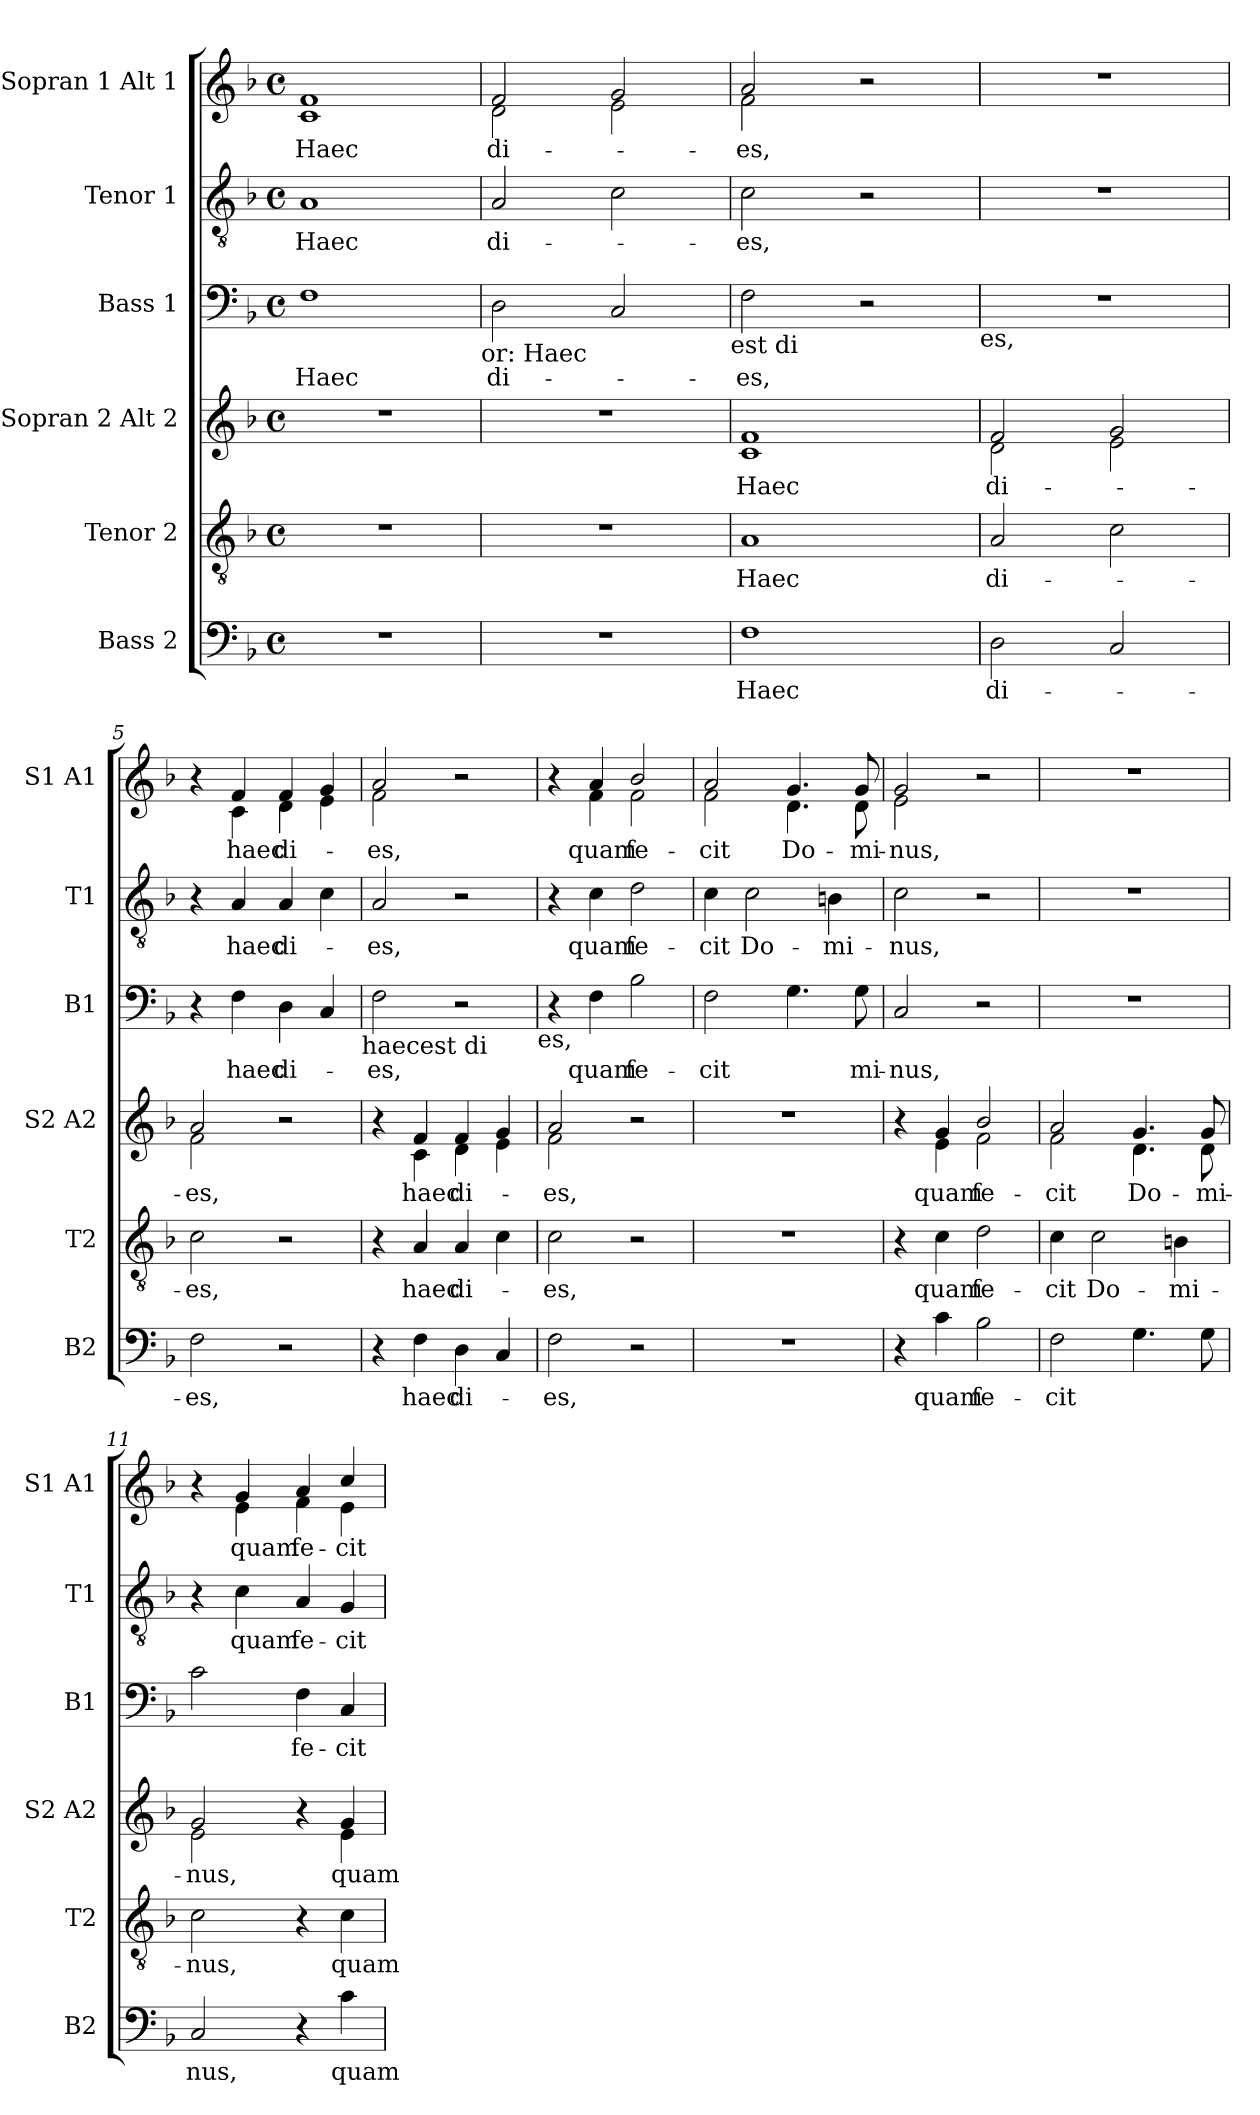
**kern	**text	**kern	**text	**kern	**text	**kern	**text	**kern	**text	**kern	**text
*part6	*part6	*part5	*part5	*part4	*part4	*part3	*part3	*part2	*part2	*part1	*part1
*staff6	*staff6	*staff5	*staff5	*staff4	*staff4	*staff3	*staff3	*staff2	*staff2	*staff1	*staff1
*I"Bass 2	*	*I"Tenor 2	*	*I"Sopran 2  Alt 2	*	*I"Bass 1	*	*I"Tenor 1	*	*I"Sopran 1  Alt 1	*
*I'B2	*	*I'T2	*	*I'S2  A2	*	*I'B1	*	*I'T1	*	*I'S1  A1	*
!!LO:PB:g=z
*stria5	*	*stria5	*	*stria5	*	*stria5	*	*stria5	*	*stria5	*
*clefF4	*	*clefGv2	*	*clefG2	*	*clefF4	*	*clefGv2	*	*clefG2	*
*k[b-]	*	*k[b-]	*	*k[b-]	*	*k[b-]	*	*k[b-]	*	*k[b-]	*
*F:	*	*F:	*	*F:	*	*F:	*	*F:	*	*F:	*
*M4/4	*	*M4/4	*	*M4/4	*	*M4/4	*	*M4/4	*	*M4/4	*
*met(c)	*	*met(c)	*	*met(c)	*	*met(c)	*	*met(c)	*	*met(c)	*
=1	=1	=1	=1	=1	=1	=1	=1	=1	=1	=1	=1
!	!	!	!	!	!	!	!LO:LY:a:cj	!	!LO:LY:b:cj	!	!LO:LY:b:cj
1r	.	1r	.	1r	.	1F	Haec	1A	Haec	1f 1c	Haec
!	!	!	!	!	!	!LO:TX:b:t=or&colon; Haec	!	!	!	!	!
=2	=2	=2	=2	=2	=2	=2	=2	=2	=2	=2	=2
!	!	!	!	!	!	!	!LO:LY:a:cj	!	!LO:LY:b:cj	!	!LO:LY:b:cj
*	*	*	*	*	*	*	*	*	*	*^	*
1r	.	1r	.	1r	.	2D\	di-	2A/	di-	2f/	2d\	di-
.	.	.	.	.	.	2C/	.	2c\	.	2g/	2e\	.
!	!	!	!	!	!	!LO:TX:b:t=est di	!	!	!	!	!	!
=3	=3	=3	=3	=3	=3	=3	=3	=3	=3	=3	=3	=3
!	!LO:LY:a:cj	!	!LO:LY:b:cj	!	!LO:LY:b:cj	!	!LO:LY:a:cj	!	!LO:LY:b:cj	!	!	!LO:LY:b:cj
1F	Haec	1A	Haec	1f 1c	Haec	2F\	-es,	2c\	-es,	2a/	2f\	-es,
.	.	.	.	.	.	2r	.	2r	.	2r	2ryy	.
!	!	!	!	!	!	!LO:TX:b:t=es,	!	!	!	!	!	!
=4	=4	=4	=4	=4	=4	=4	=4	=4	=4	=4	=4	=4
!	!LO:LY:a:cj	!	!LO:LY:b:cj	!	!LO:LY:b:cj	!	!	!	!	!	!	!
*	*	*	*	*^	*	*	*	*	*	*v	*v	*
2D\	di-	2A/	di-	2f/	2d\	di-	1r	.	1r	.	1r	.
2C/	.	2c\	.	2g/	2e\	.	.	.	.	.	.	.
=5	=5	=5	=5	=5	=5	=5	=5	=5	=5	=5	=5	=5
!	!LO:LY:a:cj	!	!LO:LY:b:cj	!	!	!LO:LY:b:cj	!	!	!	!	!	!
*	*	*	*	*	*	*	*	*	*	*	*^	*
2F\	-es,	2c\	-es,	2a/	2f\	-es,	4r	.	4r	.	4r	4ryy	.
!	!	!	!	!	!	!	!	!LO:LY:a:cj	!	!LO:LY:b:cj	!	!	!LO:LY:b:cj
.	.	.	.	.	.	.	4F\	haec	4A/	haec	4f/	4c\	haec
!	!	!	!	!	!	!	!	!LO:LY:a:cj	!	!LO:LY:b:cj	!	!	!LO:LY:b:cj
2r	.	2r	.	2r	2ryy	.	4D\	di-	4A/	di-	4f/	4d\	di-
.	.	.	.	.	.	.	4C/	.	4c\	.	4g/	4e\	.
!	!	!	!	!	!	!	!LO:TX:b:t=haecest di	!	!	!	!	!	!
=6	=6	=6	=6	=6	=6	=6	=6	=6	=6	=6	=6	=6	=6
!	!	!	!	!	!	!	!	!LO:LY:a:cj	!	!LO:LY:b:cj	!	!	!LO:LY:b:cj
4r	.	4r	.	4r	4ryy	.	2F\	-es,	2A/	-es,	2a/	2f\	-es,
!	!LO:LY:a:cj	!	!LO:LY:b:cj	!	!	!LO:LY:b:cj	!	!	!	!	!	!	!
4F\	haec	4A/	haec	4f/	4c\	haec	.	.	.	.	.	.	.
!	!LO:LY:a:cj	!	!LO:LY:b:cj	!	!	!LO:LY:b:cj	!	!	!	!	!	!	!
4D\	di-	4A/	di-	4f/	4d\	di-	2r	.	2r	.	2r	2ryy	.
4C/	.	4c\	.	4g/	4e\	.	.	.	.	.	.	.	.
!	!	!	!	!	!	!	!LO:TX:b:t=es,	!	!	!	!	!	!
=7	=7	=7	=7	=7	=7	=7	=7	=7	=7	=7	=7	=7	=7
!	!LO:LY:a:cj	!	!LO:LY:b:cj	!	!	!LO:LY:b:cj	!	!	!	!	!	!	!
2F\	-es,	2c\	-es,	2a/	2f\	-es,	4r	.	4r	.	4r	4ryy	.
!	!	!	!	!	!	!	!	!LO:LY:a:cj	!	!LO:LY:b:cj	!	!	!LO:LY:b:cj
.	.	.	.	.	.	.	4F\	quam	4c\	quam	4a/	4f\	quam
!	!	!	!	!	!	!	!	!LO:LY:a:cj	!	!LO:LY:b:cj	!	!	!LO:LY:b:cj
2r	.	2r	.	2r	2ryy	.	2B-\	fe-	2d\	fe-	2b-/	2f\	fe-
=8	=8	=8	=8	=8	=8	=8	=8	=8	=8	=8	=8	=8	=8
!	!	!	!	!	!	!	!	!LO:LY:a:cj	!	!LO:LY:b:cj	!	!	!LO:LY:b:cj
*	*	*	*	*v	*v	*	*	*	*	*	*	*	*
1r	.	1r	.	1r	.	2F\	-cit	4c\	-cit	2a/	2f\	-cit
!	!	!	!	!	!	!	!	!	!LO:LY:b	!	!	!
.	.	.	.	.	.	.	.	2c\	Do-	.	.	.
!	!	!	!	!	!	!	!	!	!	!	!	!LO:LY:b:cj
.	.	.	.	.	.	4.G\	.	.	.	4.g/	4.d\	Do-
!	!	!	!	!	!	!	!	!	!LO:LY:b:cj	!	!	!
.	.	.	.	.	.	.	.	4Bn\	-mi-	.	.	.
!	!	!	!	!	!	!	!LO:LY:a:cj	!	!	!	!	!LO:LY:b:cj
.	.	.	.	.	.	8G\	mi-	.	.	8g/	8d\	-mi-
!!LO:LB:g=z	!!
=9	=9	=9	=9	=9	=9	=9	=9	=9	=9	=9	=9	=9
*	*	*	*	*^	*	*	*	*	*	*	*	*
!	!	!	!	!	!	!	!	!LO:LY:a:cj	!	!LO:LY:b:cj	!	!	!LO:LY:b:cj
4r	.	4r	.	4r	4ryy	.	2C/	-nus,	2c\	-nus,	2g/	2e\	-nus,
!	!LO:LY:a:cj	!	!LO:LY:b:cj	!	!	!LO:LY:b:cj	!	!	!	!	!	!	!
4c\	quam	4c\	quam	4g/	4e\	quam	.	.	.	.	.	.	.
!	!LO:LY:a:cj	!	!LO:LY:b:cj	!	!	!LO:LY:b:cj	!	!	!	!	!	!	!
2B-\	fe-	2d\	fe-	2b-/	2f\	fe-	2r	.	2r	.	2r	2ryy	.
=10	=10	=10	=10	=10	=10	=10	=10	=10	=10	=10	=10	=10	=10
!	!LO:LY:a:cj	!	!LO:LY:b:cj	!	!	!LO:LY:b:cj	!	!	!	!	!	!	!
*	*	*	*	*	*	*	*	*	*	*	*v	*v	*
2F\	-cit	4c\	-cit	2a/	2f\	-cit	1r	.	1r	.	1r	.
!	!	!	!LO:LY:b	!	!	!	!	!	!	!	!	!
.	.	2c\	Do-	.	.	.	.	.	.	.	.	.
!	!	!	!	!	!	!LO:LY:b:cj	!	!	!	!	!	!
4.G\	.	.	.	4.g/	4.d\	Do-	.	.	.	.	.	.
!	!	!	!LO:LY:b:cj	!	!	!	!	!	!	!	!	!
.	.	4Bn\	-mi-	.	.	.	.	.	.	.	.	.
!	!	!	!	!	!	!LO:LY:b:cj	!	!	!	!	!	!
8G\	.	.	.	8g/	8d\	-mi-	.	.	.	.	.	.
=11	=11	=11	=11	=11	=11	=11	=11	=11	=11	=11	=11	=11
!	!LO:LY:a:cj	!	!LO:LY:b:cj	!	!	!LO:LY:b:cj	!	!	!	!	!	!
*	*	*	*	*	*	*	*	*	*	*	*^	*
2C/	nus,	2c\	-nus,	2g/	2e\	-nus,	2c\	.	4r	.	4r	4ryy	.
!	!	!	!	!	!	!	!	!	!	!LO:LY:b:rj	!	!	!LO:LY:b:cj
.	.	.	.	.	.	.	.	.	4c\	quam	4g/	4e\	quam
!	!	!	!	!	!	!	!	!LO:LY:a:cj	!	!LO:LY:b:cj	!	!	!LO:LY:b:cj
4r	.	4r	.	4r	4ryy	.	4F\	fe-	4A/	fe-	4a/	4f\	fe-
!	!LO:LY:a:cj	!	!LO:LY:b:cj	!	!	!LO:LY:b:cj	!	!LO:LY:a:cj	!	!LO:LY:b:cj	!	!	!LO:LY:b:cj
4c\	quam	4c\	quam	4g/	4e\	quam	4C/	-cit	4G/	-cit	4cc/	4e\	-cit
*	*	*	*	*v	*v	*	*	*	*	*	*v	*v	*
=	=	=	=	=	=	=	=	=	=	=	=
*-	*-	*-	*-	*-	*-	*-	*-	*-	*-	*-	*-
